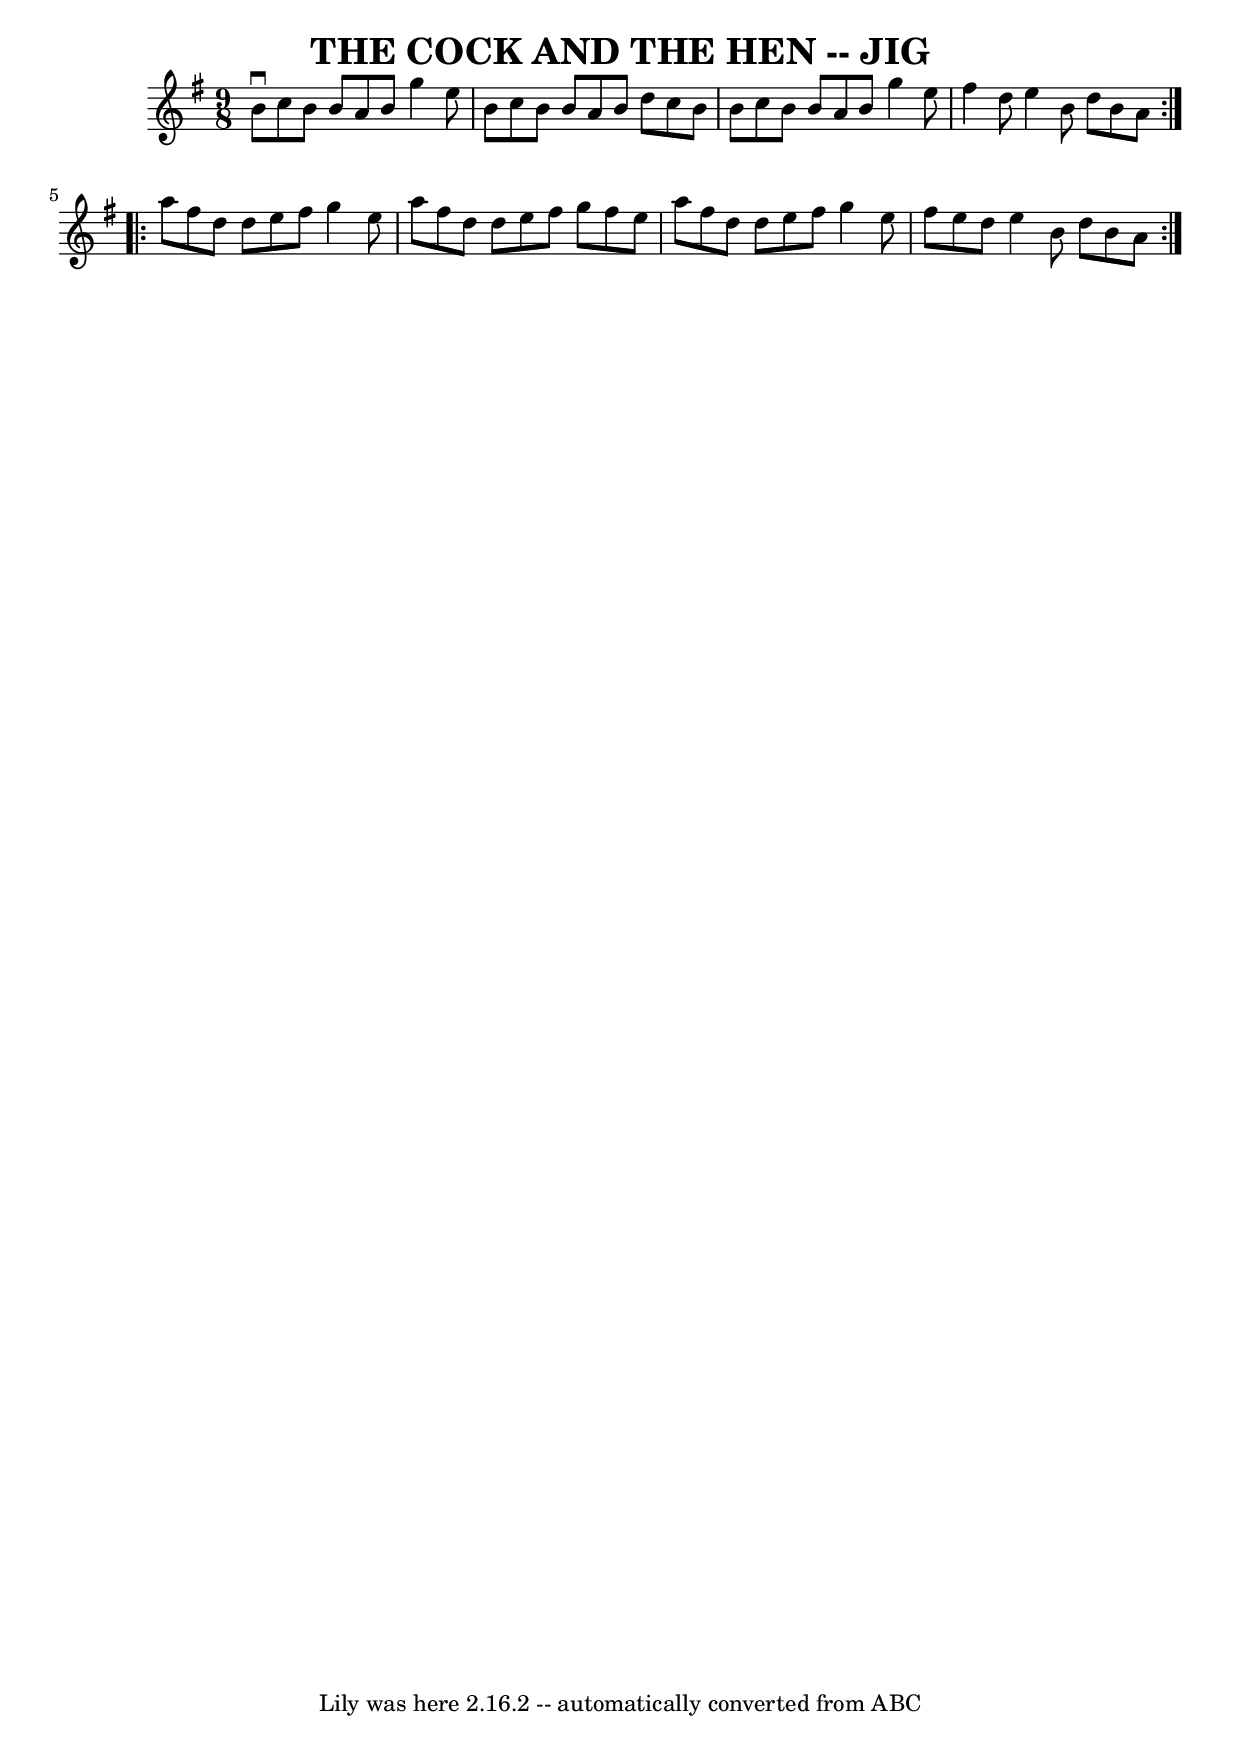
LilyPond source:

\version "2.7.40"
\include "Mammoth.ily"
\header {
	%% book = "Ryan's Mammoth Collection of Fiddle Tunes"
	crossRefNumber = "1"
	footnotes = ""
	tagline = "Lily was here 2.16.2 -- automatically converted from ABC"
	title = "THE COCK AND THE HEN -- JIG"
}
voicedefault =  {
\set Score.defaultBarType = "empty"

\repeat volta 2 {
\time 9/8 \key g \major b'8^\downbow c''8 b'8 b'8 a'8 b'8    
g''4 e''8    |
 b'8 c''8 b'8 b'8 a'8 b'8 d''8    
c''8 b'8    |
 b'8 c''8 b'8 b'8 a'8 b'8 g''4    
e''8    |
 fis''4 d''8 e''4 b'8 d''8 b'8 a'8    }     
\repeat volta 2 { a''8 fis''8 d''8 d''8 e''8 fis''8 g''4    
e''8    |
 a''8 fis''8 d''8 d''8 e''8 fis''8 g''8    
fis''8 e''8    |
 a''8 fis''8 d''8 d''8 e''8 fis''8   
 g''4 e''8    |
 fis''8 e''8 d''8 e''4 b'8 d''8    
b'8 a'8    }   
}

\score{
    <<

	\context Staff="default"
	{
	    \voicedefault 
	}

    >>
	\layout {
	}
	\midi {}
}
